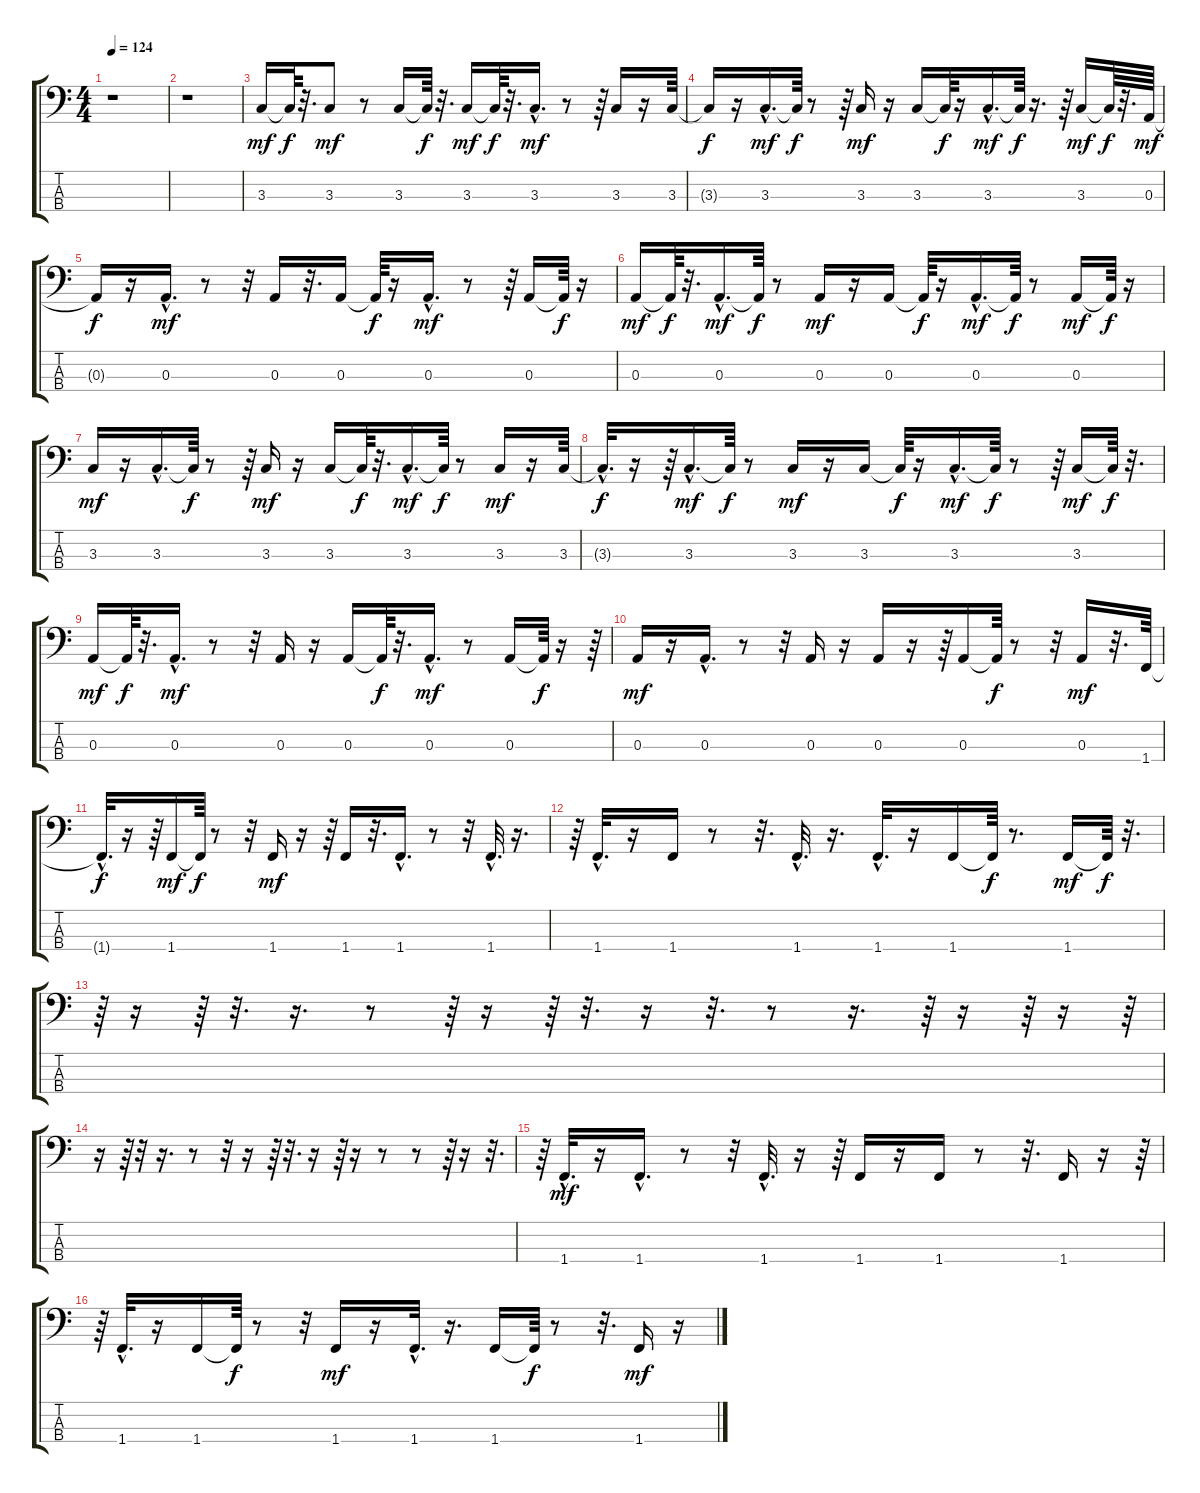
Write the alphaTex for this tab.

\track "" {instrument electricbassfinger}
\staff {score tabs}
\tuning (G2 D2 A1 E1) {hide}
\ts (4 4)
\tempo 124
\clef f4
\ks c
r.1{dy mf instrument electricbassfinger} |
r.1 |
3.3.16 3.3{t}.64{dy f} r.32{d} 3.3.8{dy mf} r.8 3.3.16 3.3{t}.64{dy f} r.32{d} 3.3.16{dy mf} 3.3{t}.64{dy f} r.32{d} 3.3{hac}.16{d dy mf} r.8 r.64 3.3.16 r.16 3.3.64 |
3.3{t}.16{dy f} r.16 3.3{hac}.16{d dy mf} 3.3{t}.64{dy f} r.8 r.64 3.3.16{dy mf} r.16 3.3.16 3.3{t}.64{dy f} r.16 3.3{hac}.16{d dy mf} 3.3{t}.64{dy f} r.16{d} r.64 3.3.16{dy mf} 3.3{t}.64{dy f} r.32{d} 0.3.64{dy mf} |
0.3{t}.16{dy f} r.16 0.3{hac}.16{d dy mf} r.8 r.32 0.3.16 r.32{d} 0.3.16 0.3{t}.64{dy f} r.16 0.3{hac}.16{d dy mf} r.8 r.64 0.3.16 0.3{t}.64{dy f} r.16 |
0.3.16{dy mf} 0.3{t}.64{dy f} r.32{d} 0.3{hac}.16{d dy mf} 0.3{t}.64{dy f} r.8 0.3.16{dy mf} r.16 0.3.16 0.3{t}.64{dy f} r.16 0.3{hac}.16{d dy mf} 0.3{t}.64{dy f} r.8 0.3.16{dy mf} 0.3{t}.64{dy f} r.16 |
3.3.16{dy mf} r.16 3.3{hac}.16{d} 3.3{t}.64{dy f} r.8 r.64 3.3.16{dy mf} r.16 3.3.16 3.3{t}.64{dy f} r.32{d} 3.3{hac}.16{d dy mf} 3.3{t}.64{dy f} r.8 3.3.16{dy mf} r.16 3.3.64 |
3.3{hac t}.32{d dy f} r.16 r.64 3.3{hac}.16{d dy mf} 3.3{t}.64{dy f} r.8 3.3.16{dy mf} r.16 3.3.16 3.3{t}.64{dy f} r.16 3.3{hac}.16{d dy mf} 3.3{t}.64{dy f} r.8 r.64 3.3.16{dy mf} 3.3{t}.64{dy f} r.32{d} |
0.3.16{dy mf} 0.3{t}.64{dy f} r.32{d} 0.3{hac}.16{d dy mf} r.8 r.32 0.3.16 r.16 0.3.16 0.3{t}.64{dy f} r.32{d} 0.3{hac}.16{d dy mf} r.8 0.3.16 0.3{t}.64{dy f} r.16 r.64 |
0.3.16{dy mf} r.16 0.3{hac}.16{d} r.8 r.32 0.3.16 r.16 0.3.16 r.16 r.64 0.3.16 0.3{t}.64{dy f} r.8 r.32 0.3.16{dy mf} r.32{d} 1.4.64 |
1.4{hac t}.32{d dy f} r.16 r.64 1.4.16{dy mf} 1.4{t}.64{dy f} r.8 r.32 1.4.16{dy mf} r.16 r.64 1.4.16 r.32{d} 1.4{hac}.16{d} r.8 r.32 1.4{hac}.32{d} r.16{d} |
r.64 1.4{hac}.32{d} r.16 1.4.16 r.8 r.32{d} 1.4{hac}.32{d} r.16{d} 1.4{hac}.32{d} r.16 1.4.16 1.4{t}.64{dy f} r.8{d} 1.4.16{dy mf} 1.4{t}.64{dy f} r.32{d} |
r.64 r.16 r.64 r.32{d} r.16{d} r.8 r.64 r.16 r.64 r.32{d} r.16 r.32{d} r.8 r.16{d} r.64 r.16 r.64 r.16 r.64 |
r.16 r.64 r.32 r.16{d} r.8 r.32 r.16 r.64 r.32{d} r.16 r.64 r.16 r.8 r.8 r.64 r.16 r.32{d} |
r.64 1.4{hac}.32{d dy mf} r.16 1.4{hac}.16{d} r.8 r.32 1.4{hac}.32{d} r.16 r.64 1.4.16 r.16 1.4.16 r.8 r.32{d} 1.4.16 r.16 r.64 |
r.64 1.4{hac}.32{d} r.16 1.4.16 1.4{t}.64{dy f} r.8 r.32 1.4.16{dy mf} r.16 1.4{hac}.32{d} r.16{d} 1.4.16 1.4{t}.64{dy f} r.8 r.32{d} 1.4.16{dy mf} r.16
